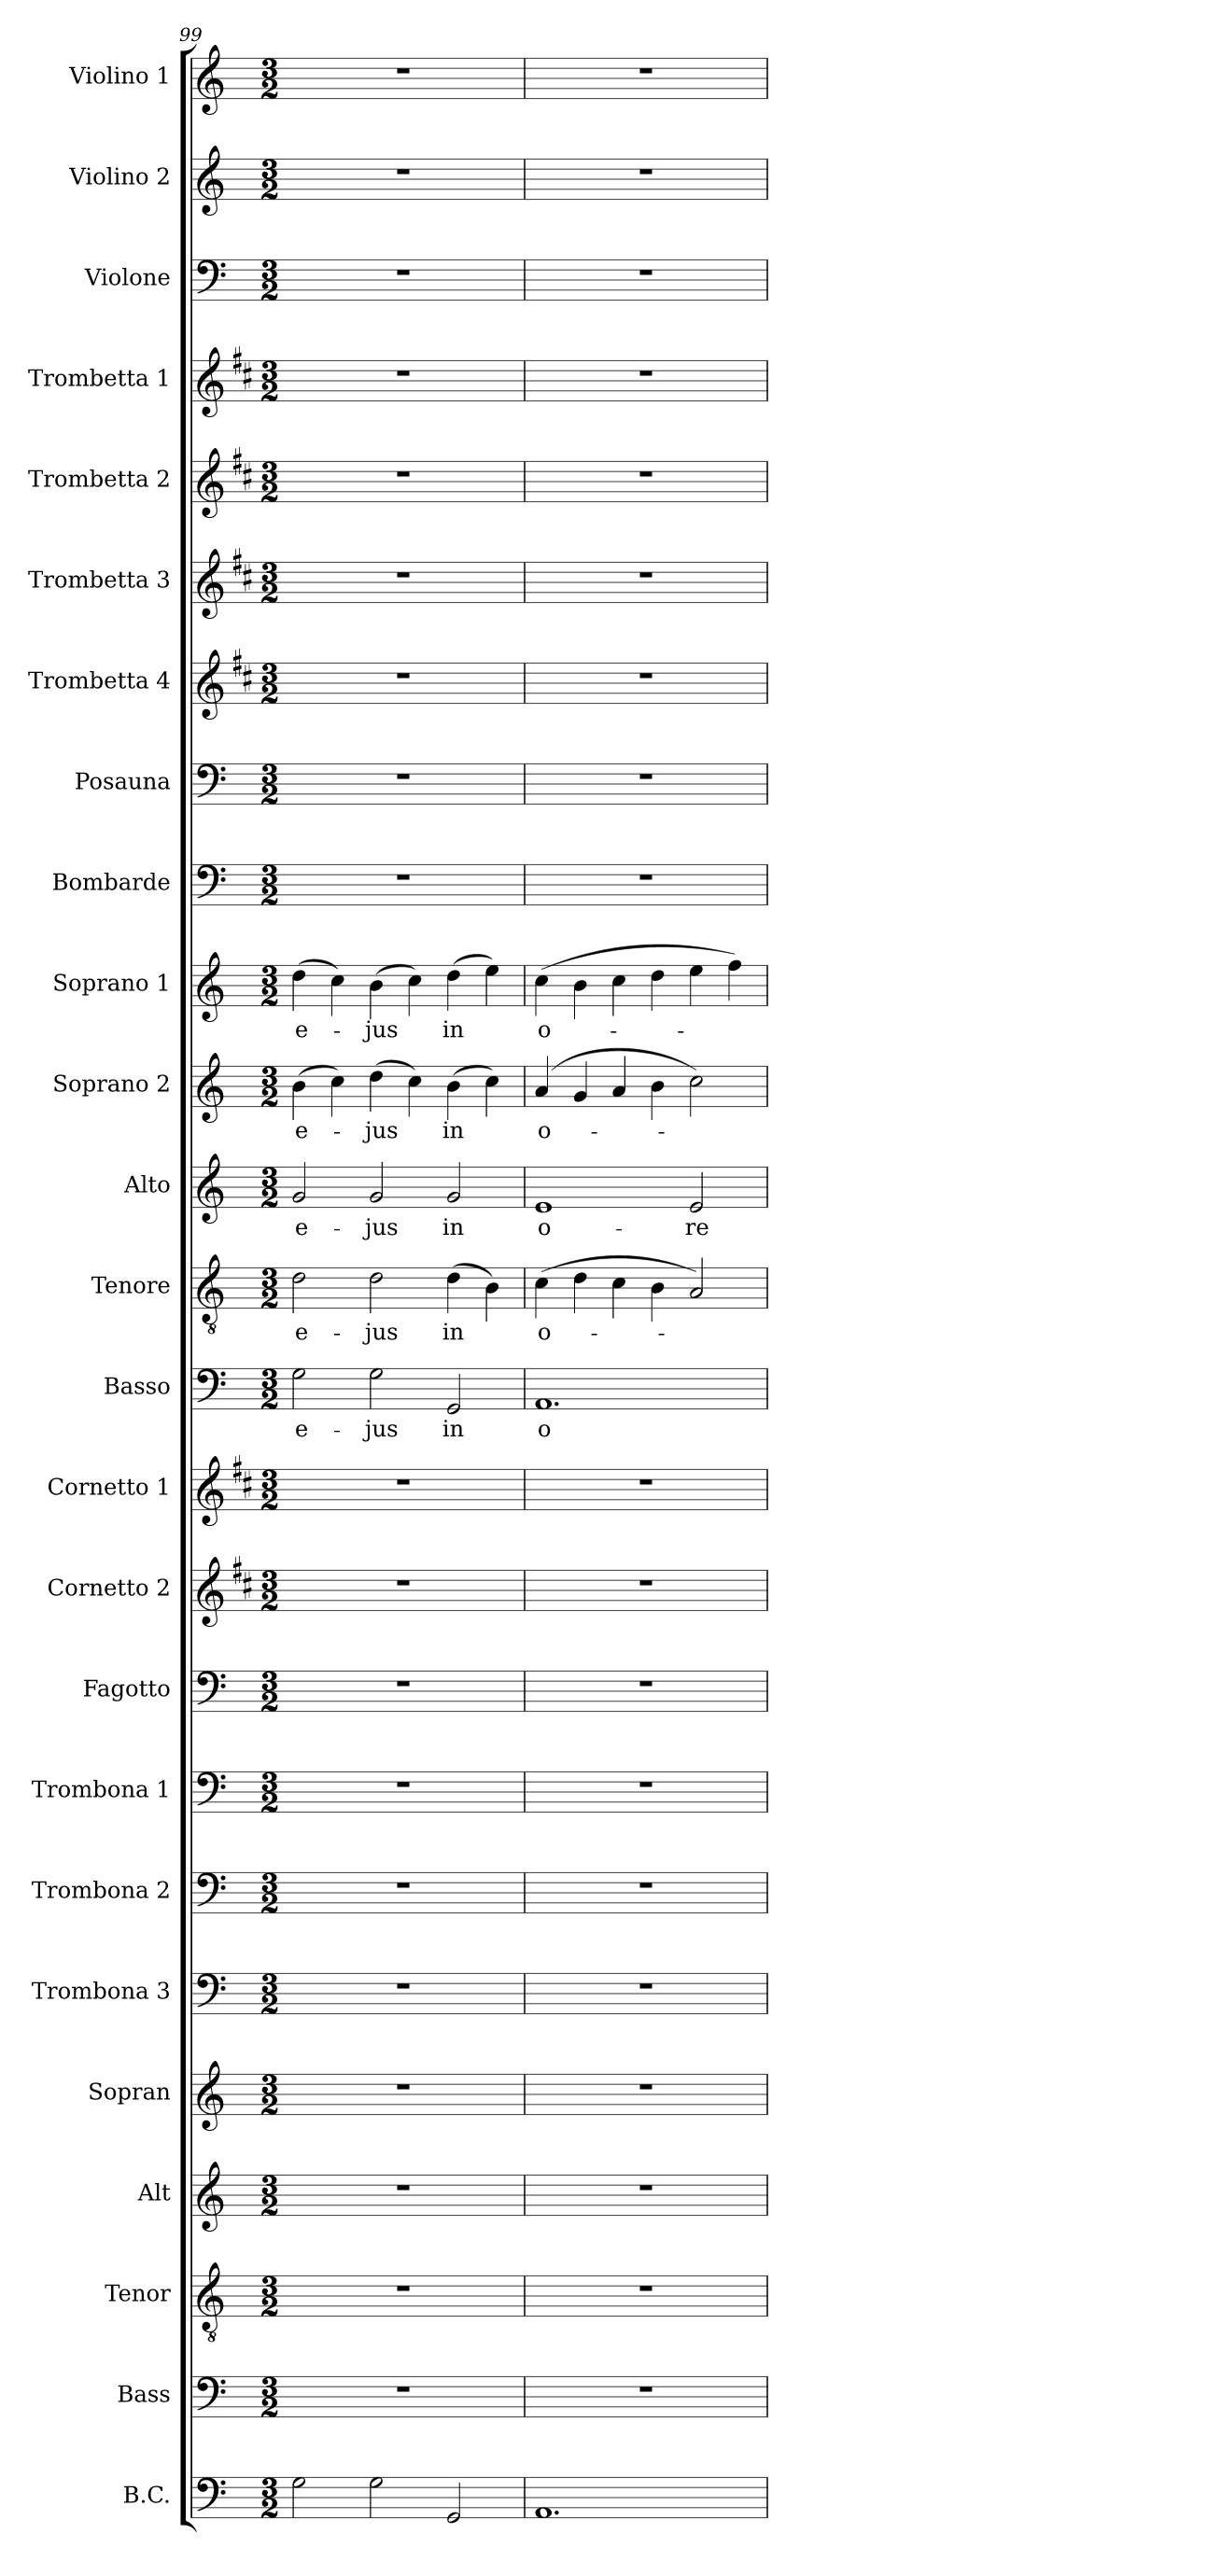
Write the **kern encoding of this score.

**kern	**kern	**kern	**kern	**kern	**kern	**kern	**kern	**kern	**kern	**kern	**kern	**text	**kern	**text	**kern	**text	**kern	**text	**kern	**text	**kern	**kern	**kern	**kern	**kern	**kern	**kern	**kern	**kern
*part25	*part24	*part23	*part22	*part21	*part20	*part19	*part18	*part17	*part16	*part15	*part14	*part14	*part13	*part13	*part12	*part12	*part11	*part11	*part10	*part10	*part9	*part8	*part7	*part6	*part5	*part4	*part3	*part2	*part1
*staff25	*staff24	*staff23	*staff22	*staff21	*staff20	*staff19	*staff18	*staff17	*staff16	*staff15	*staff14	*staff14	*staff13	*staff13	*staff12	*staff12	*staff11	*staff11	*staff10	*staff10	*staff9	*staff8	*staff7	*staff6	*staff5	*staff4	*staff3	*staff2	*staff1
*I"B.C.	*I"Bass	*I"Tenor	*I"Alt	*I"Sopran	*I"Trombona 3	*I"Trombona 2	*I"Trombona 1	*I"Fagotto	*I"Cornetto 2	*I"Cornetto 1	*I"Basso	*	*I"Tenore	*	*I"Alto	*	*I"Soprano 2	*	*I"Soprano 1	*	*I"Bombarde	*I"Posauna	*I"Trombetta 4	*I"Trombetta 3	*I"Trombetta 2	*I"Trombetta 1	*I"Violone	*I"Violino 2	*I"Violino 1
*I'B.C.	*I'B.	*I'T.	*I'A.	*I'S.	*I'Tbn. 2	*I'Tbn. 2	*I'Tbn. 1	*I'Fag.	*I'Cor. 2	*I'Cor. 1	*I'B.	*	*I'T.	*	*I'A.	*	*I'S.	*	*I'S.	*	*	*	*	*	*	*	*	*I'Vl. 2	*I'Vl. 1
*clefF4	*clefF4	*clefGv2	*clefG2	*clefG2	*clefF4	*clefF4	*clefF4	*clefF4	*clefG2	*clefG2	*clefF4	*	*clefGv2	*	*clefG2	*	*clefG2	*	*clefG2	*	*clefF4	*clefF4	*clefG2	*clefG2	*clefG2	*clefG2	*clefF4	*clefG2	*clefG2
*	*	*ITrd7c12	*	*	*	*	*	*	*ITrd1c2	*ITrd1c2	*	*	*ITrd7c12	*	*	*	*	*	*	*	*	*	*ITrd1c2	*ITrd1c2	*ITrd1c2	*ITrd1c2	*	*	*
*k[]	*k[]	*k[]	*k[]	*k[]	*k[]	*k[]	*k[]	*k[]	*k[]	*k[]	*k[]	*	*k[]	*	*k[]	*	*k[]	*	*k[]	*	*k[]	*k[]	*k[]	*k[]	*k[]	*k[]	*k[]	*k[]	*k[]
*C:	*C:	*C:	*C:	*C:	*C:	*C:	*C:	*C:	*C:	*C:	*C:	*	*C:	*	*C:	*	*C:	*	*C:	*	*C:	*C:	*C:	*C:	*C:	*C:	*C:	*C:	*C:
*M3/2	*M3/2	*M3/2	*M3/2	*M3/2	*M3/2	*M3/2	*M3/2	*M3/2	*M3/2	*M3/2	*M3/2	*	*M3/2	*	*M3/2	*	*M3/2	*	*M3/2	*	*M3/2	*M3/2	*M3/2	*M3/2	*M3/2	*M3/2	*M3/2	*M3/2	*M3/2
=99	=99	=99	=99	=99	=99	=99	=99	=99	=99	=99	=99	=99	=99	=99	=99	=99	=99	=99	=99	=99	=99	=99	=99	=99	=99	=99	=99	=99	=99
!	!LO:N:vis=1	!LO:N:vis=1	!LO:N:vis=1	!LO:N:vis=1	!LO:N:vis=1	!LO:N:vis=1	!LO:N:vis=1	!LO:N:vis=1	!LO:N:vis=1	!LO:N:vis=1	!	!	!	!	!	!	!	!	!	!	!	!	!	!	!	!	!	!	!
!	!	!	!	!	!	!	!	!	!	!	!	!LO:LY:b:color=#000000	!	!	!	!	!	!	!	!	!	!	!	!	!	!	!	!	!
!	!	!	!	!	!	!	!	!	!	!	!	!	!	!LO:LY:b:color=#000000	!	!	!	!	!	!	!	!	!	!	!	!	!	!	!
!	!	!	!	!	!	!	!	!	!	!	!	!	!	!	!	!LO:LY:b:color=#000000	!	!	!	!	!	!	!	!	!	!	!	!	!
!	!	!	!	!	!	!	!	!	!	!	!	!	!	!	!	!	!	!LO:LY:b:color=#000000	!	!	!	!	!	!	!	!	!	!	!
!	!	!	!	!	!	!	!	!	!	!	!	!	!	!	!	!	!	!	!	!LO:LY:b:color=#000000	!LO:N:vis=1	!LO:N:vis=1	!LO:N:vis=1	!LO:N:vis=1	!LO:N:vis=1	!LO:N:vis=1	!LO:N:vis=1	!LO:N:vis=1	!LO:N:vis=1
2Gi\	1.r	1.r	1.r	1.r	1.r	1.r	1.r	1.r	1.r	1.r	2Gi\	e-	2Di\	e-	2gi/	e-	(4bi\	e-	(4ddi\	e-	1.r	1.r	1.r	1.r	1.r	1.r	1.r	1.r	1.r
.	.	.	.	.	.	.	.	.	.	.	.	.	.	.	.	.	4cci\)	.	4cci\)	.	.	.	.	.	.	.	.	.	.
!	!	!	!	!	!	!	!	!	!	!	!	!LO:LY:b:color=#000000	!	!	!	!	!	!	!	!	!	!	!	!	!	!	!	!	!
!	!	!	!	!	!	!	!	!	!	!	!	!	!	!LO:LY:b:color=#000000	!	!	!	!	!	!	!	!	!	!	!	!	!	!	!
!	!	!	!	!	!	!	!	!	!	!	!	!	!	!	!	!LO:LY:b:color=#000000	!	!	!	!	!	!	!	!	!	!	!	!	!
!	!	!	!	!	!	!	!	!	!	!	!	!	!	!	!	!	!	!LO:LY:b:color=#000000	!	!	!	!	!	!	!	!	!	!	!
!	!	!	!	!	!	!	!	!	!	!	!	!	!	!	!	!	!	!	!	!LO:LY:b:color=#000000	!	!	!	!	!	!	!	!	!
2Gi\	.	.	.	.	.	.	.	.	.	.	2Gi\	-jus	2Di\	-jus	2gi/	-jus	(4ddi\	-jus	(4bi\	-jus	.	.	.	.	.	.	.	.	.
.	.	.	.	.	.	.	.	.	.	.	.	.	.	.	.	.	4cci\)	.	4cci\)	.	.	.	.	.	.	.	.	.	.
!	!	!	!	!	!	!	!	!	!	!	!	!LO:LY:b:color=#000000	!	!	!	!	!	!	!	!	!	!	!	!	!	!	!	!	!
!	!	!	!	!	!	!	!	!	!	!	!	!	!	!LO:LY:b:color=#000000	!	!	!	!	!	!	!	!	!	!	!	!	!	!	!
!	!	!	!	!	!	!	!	!	!	!	!	!	!	!	!	!LO:LY:b:color=#000000	!	!	!	!	!	!	!	!	!	!	!	!	!
!	!	!	!	!	!	!	!	!	!	!	!	!	!	!	!	!	!	!LO:LY:b:color=#000000	!	!	!	!	!	!	!	!	!	!	!
!	!	!	!	!	!	!	!	!	!	!	!	!	!	!	!	!	!	!	!	!LO:LY:b:color=#000000	!	!	!	!	!	!	!	!	!
2GGi/	.	.	.	.	.	.	.	.	.	.	2GGi/	in	(4Di\	in	2gi/	in	(4bi\	in	(4ddi\	in	.	.	.	.	.	.	.	.	.
.	.	.	.	.	.	.	.	.	.	.	.	.	4BBi\)	.	.	.	4cci\)	.	4eei\)	.	.	.	.	.	.	.	.	.	.
=100	=100	=100	=100	=100	=100	=100	=100	=100	=100	=100	=100	=100	=100	=100	=100	=100	=100	=100	=100	=100	=100	=100	=100	=100	=100	=100	=100	=100	=100
!	!LO:N:vis=1	!LO:N:vis=1	!LO:N:vis=1	!LO:N:vis=1	!LO:N:vis=1	!LO:N:vis=1	!LO:N:vis=1	!LO:N:vis=1	!LO:N:vis=1	!LO:N:vis=1	!	!	!	!	!	!	!	!	!	!	!	!	!	!	!	!	!	!	!
!	!	!	!	!	!	!	!	!	!	!	!	!LO:LY:b:color=#000000	!	!	!	!	!	!	!	!	!	!	!	!	!	!	!	!	!
!	!	!	!	!	!	!	!	!	!	!	!	!	!	!LO:LY:b:color=#000000	!	!	!	!	!	!	!	!	!	!	!	!	!	!	!
!	!	!	!	!	!	!	!	!	!	!	!	!	!	!	!	!LO:LY:b:color=#000000	!	!	!	!	!	!	!	!	!	!	!	!	!
!	!	!	!	!	!	!	!	!	!	!	!	!	!	!	!	!	!	!LO:LY:b:color=#000000	!	!	!	!	!	!	!	!	!	!	!
!	!	!	!	!	!	!	!	!	!	!	!	!	!	!	!	!	!	!	!	!LO:LY:b:color=#000000	!LO:N:vis=1	!LO:N:vis=1	!LO:N:vis=1	!LO:N:vis=1	!LO:N:vis=1	!LO:N:vis=1	!LO:N:vis=1	!LO:N:vis=1	!LO:N:vis=1
1.AAi	1.r	1.r	1.r	1.r	1.r	1.r	1.r	1.r	1.r	1.r	1.AAi	o-	(4Ci\	o-	1ei	o-	(4ai/	o-	(4cci\	o-	1.r	1.r	1.r	1.r	1.r	1.r	1.r	1.r	1.r
.	.	.	.	.	.	.	.	.	.	.	.	.	4Di\	.	.	.	4gi/	.	4bi\	.	.	.	.	.	.	.	.	.	.
.	.	.	.	.	.	.	.	.	.	.	.	.	4Ci\	.	.	.	4ai/	.	4cci\	.	.	.	.	.	.	.	.	.	.
.	.	.	.	.	.	.	.	.	.	.	.	.	4BBi\	.	.	.	4bi\	.	4ddi\	.	.	.	.	.	.	.	.	.	.
!	!	!	!	!	!	!	!	!	!	!	!	!	!	!	!	!LO:LY:b:color=#000000	!	!	!	!	!	!	!	!	!	!	!	!	!
.	.	.	.	.	.	.	.	.	.	.	.	.	2AAi/)	.	2ei/	-re	2cci\)	.	4eei\	.	.	.	.	.	.	.	.	.	.
.	.	.	.	.	.	.	.	.	.	.	.	.	.	.	.	.	.	.	4ffi\)	.	.	.	.	.	.	.	.	.	.
=	=	=	=	=	=	=	=	=	=	=	=	=	=	=	=	=	=	=	=	=	=	=	=	=	=	=	=	=	=
*-	*-	*-	*-	*-	*-	*-	*-	*-	*-	*-	*-	*-	*-	*-	*-	*-	*-	*-	*-	*-	*-	*-	*-	*-	*-	*-	*-	*-	*-
